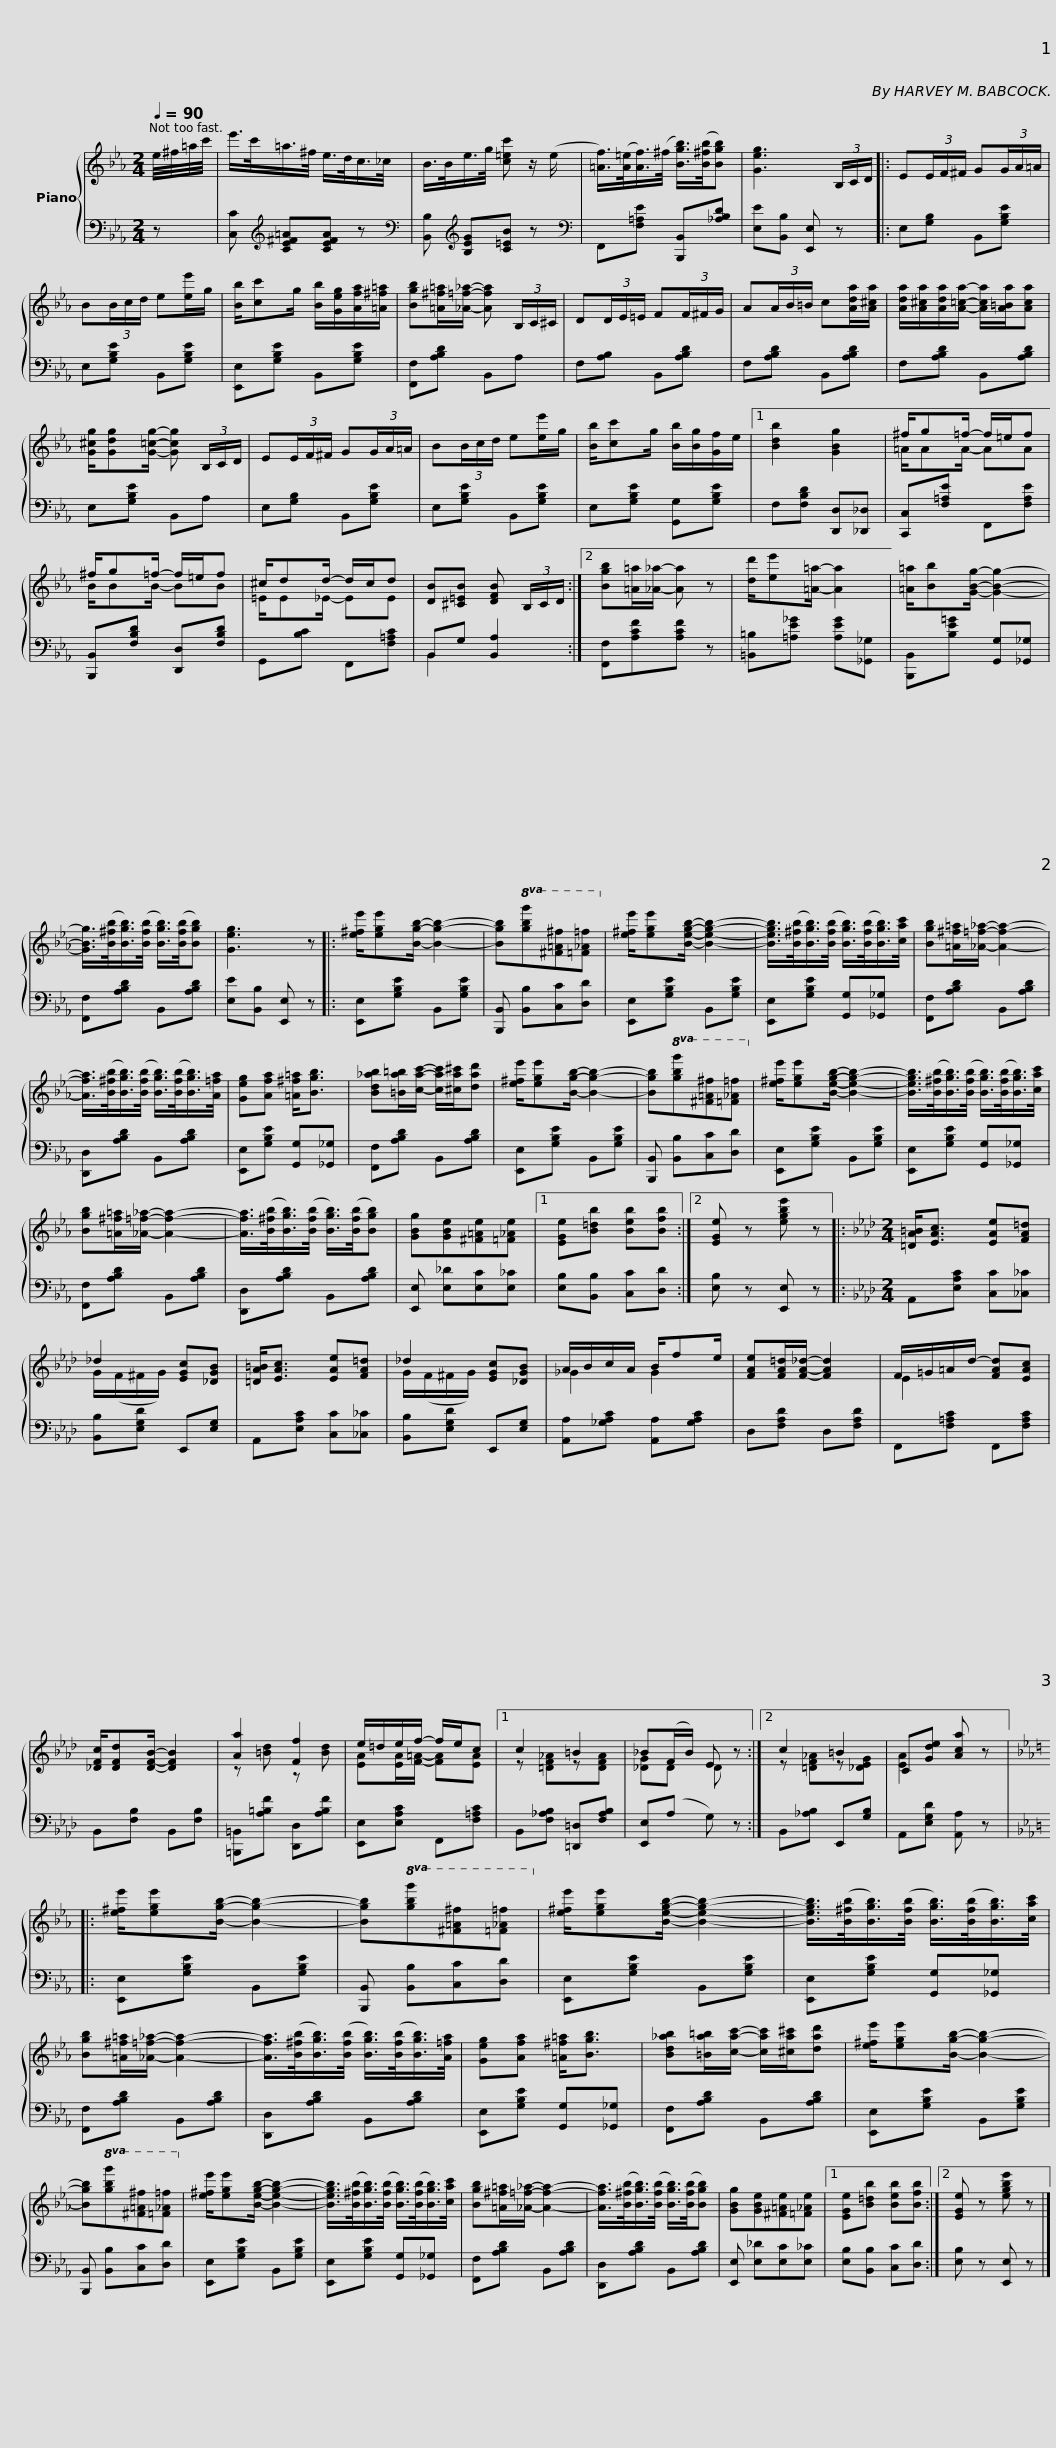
X:1
%%score { ( 1 3 ) | ( 2 4 ) }
L:1/8
Q:1/4=90
M:2/4
I:linebreak $
K:Eb
V:1 treble
V:3 treble
V:2 bass
V:4 bass
V:1
 e/4^f/4=a/4c'/4 | e'/>c'/=a/>^f/ e/>d/c/>_c/ | B/>B/e/>g/ [c=ec'] z/ (e/ | [=Af]/>)([A=e]/[Af]/>)(^f/ [Bgb]/>)([B^fb]/[Bgb]) | [Geg]3 (3B,/C/D/ |:$ %5
 E(3E/F/^F/ G(3G/A/=A/ | B(3B/c/d/ e[ee']/g/ | [Bb]/[cc']g/ [Bb]/[Geg]/[Afa]/[=A^f=a]/ | [Bgb][=A^f=a]/[_A=f_a]/- [Afa] (3B,/C/^C/ |$ D(3D/E/=E/ F(3F/^F/G/ | %10
 A(3A/B/=B/ c[Ada]/[A^ca]/ | [Ada]/[A^ca]/[Ada]/[A=ca]/- [Aca]/[A=Ba]/[Aca] | [G^cg]/[Gdg][G=cg]/- [Gcg] (3B,/C/D/ |$ E(3E/F/^F/ G(3G/A/=A/ | B(3B/c/d/ e[ee']/g/ | %15
 [Bb]/[cc']g/ [Bb]/[Bg]/[Gf]/e/ |1 [Bdb]2 [GBg]2 |$ ^f/g=f/- f/=e/f | ^f/g=f/- f/=e/f | ^c/dd/- d/c/d | %20
 [DB][^C=EB] [DFB] (3B,/C/D/ :|2$ [Bgb][=A=a]/[_A_a]/- [Aa] z | [dd']/[ee'][=A=a]/- [Aa]2 | [=A=a]/[Bb][GBg]/- [GBg]2- | [GBg]/>([B^fb]/[Bgb]/>)([Bfb]/ [Bgb]/>)([Bfb]/[Bgb]) | %25
 [Geg]3 z |:$ [e^fe']/[ege'][Bgb]/- [Bgb]2- | [Bgb]!8va(![gbg'][^f=a^f'][=f_a=f']!8va)! | [e^fe']/[ege'][Begb]/- [Begb]2- | [Begb]/>([B^fb]/[Bgb]/>)([Bfb]/ [Bgb]/>)([Bfb]/[Bgb]/>)[cac']/ |$ %30
 [Bgb][=A^f=a]/[_A=f_a]/- [Afa]2- | [Afa]/>([B^fb]/[Bgb]/>)([Bfb]/ [Bgb]/>)([Bfb]/[Bgb]/>)[A=fa]/ | [Geg][Afa] [=A^f=a]<[Bgb] | [Bd_ab][=Ba=b]/[cac']/- [cac']/[^ca^c']/[dad'] |$ [e^fe']/[ege'][Bgb]/- [Bgb]2- | %35
 [Bgb]!8va(![gbg'][^f=a^f'][=f_a=f']!8va)! | [e^fe']/[ege'][Begb]/- [Begb]2- | [Begb]/>([B^fb]/[Bgb]/>)([Bfb]/ [Bgb]/>)([Bfb]/[Bgb]/>)[cac']/ |$ [Bgb][=A^f=a]/[_A=f_a]/- [Afa]2- | [Afa]/>([B^fb]/[Bgb]/>)([Bfb]/ [Bgb]/>)([Bfb]/[Bgb]) | %40
 [GBg][GBe][^F=Ae][=F_Ae] |1 [EGe][B=db] [Beb][Bfb] :|2 [EGe] z [egbe'] z |:$[K:Ab][M:2/4] [=DA=B]<[EAc] [EAe][FA=d] | _d2 [EGc][_DGB] | %45
 [=DA=B]<[EAc] [EAe][FA=d] | _d2 [EGc][_DGB] |$ A/B/c/A/ B/fe/ | [FAe][FA=d]/[FA_d]/- [FAd]2 | F/=G/=A/d/- [FAd][EAc] | %50
 [_DFc]/[DFd][DFB]/- [DFB]2 | [Aa]2 [Ff]2 |$ e/=d/e/f/- f/e/c |1 c2 =B2 | _B(F/B/) E z :|2 %55
 c2 =B2 | C[Gde] [Aca] z |:$[K:Eb] [e^fe']/[ege'][Bgb]/- [Bgb]2- | [Bgb]!8va(![gbg'][^f=a^f'][=f_a=f']!8va)! | [e^fe']/[ege'][Begb]/- [Begb]2- | %60
 [Begb]/>([B^fb]/[Bgb]/>)([Bfb]/ [Bgb]/>)([Bfb]/[Bgb]/>)[cac']/ |$ [Bgb][=A^f=a]/[_A=f_a]/- [Afa]2- | [Afa]/>([B^fb]/[Bgb]/>)([Bfb]/ [Bgb]/>)([Bfb]/[Bgb]/>)[A=fa]/ | [Geg][Afa] [=A^f=a]<[Bgb] | [Bd_ab][=Ba=b]/[cac']/- [cac']/[^ca^c']/[dad'] |$ %65
 [e^fe']/[ege'][Bgb]/- [Bgb]2- | [Bgb]!8va(![gbg'][^f=a^f'][=f_a=f']!8va)! | [e^fe']/[ege'][Begb]/- [Begb]2- | [Begb]/>([B^fb]/[Bgb]/>)([Bfb]/ [Bgb]/>)([Bfb]/[Bgb]/>)[cac']/ |$ [Bgb][=A^f=a]/[_A=f_a]/- [Afa]2- | %70
 [Afa]/>([B^fb]/[Bgb]/>)([Bfb]/ [Bgb]/>)([Bfb]/[Bgb]) | [GBg][GBe][^F=Ae][=F_Ae] |1 [EGe][B=db] [Beb][Bfb] :|2 [EGe] z [egbe'] z |] %74
V:2
 z | [C,C][K:treble] [CE^F=A][CEFA] z |[K:bass] [B,,B,][K:treble] [B,EG][C=EB] z |[K:bass] F,,[F,=A,E] [B,,,B,,][_A,B,D] | [E,E][B,,B,] [E,,E,] z |:$ %5
 E,[G,B,] B,,[G,B,E] | E,[G,B,E] B,,[G,B,E] | [E,,E,][G,B,E] B,,[G,B,E] | [F,,F,][A,B,D] B,,A, |$ F,[A,B,] B,,[A,B,D] | %10
 F,[A,B,D] B,,[A,B,D] | F,[A,B,D] B,,[A,B,D] | E,[G,B,E] B,,A, |$ E,[G,B,] B,,[G,B,E] | E,[G,B,E] B,,[G,B,E] | %15
 E,[G,B,E] [G,,G,][G,B,E] |1 F,[F,B,D] [D,,D,][_D,,_D,] |$ [C,,C,][F,=A,E] F,,[F,A,E] | [B,,,B,,][F,B,D] [D,,D,][F,B,D] | G,,[B,C] F,,[F,=A,C] | %20
 B,,-G, [B,,A,]2 :|2$ [F,,F,][A,CF][A,CF] z | [=B,,=B,][=A,E_G] [A,EG][_G,,_G,] | [B,,,B,,][B,E=G] [G,,G,][_G,,_G,] | [F,,F,][A,B,D] B,,[A,B,D] | %25
 [E,E][B,,B,] [E,,E,] z |:$ [E,,E,][G,B,E] B,,[G,B,E] | [B,,,B,,] [B,,B,][C,C][D,D] | [E,,E,][G,B,E] B,,[G,B,E] | [E,,E,][G,B,E] [G,,G,][_G,,_G,] |$ %30
 [F,,F,][A,B,D] B,,[A,B,D] | [D,,D,][A,B,D] B,,[A,B,D] | [E,,E,][G,B,E] [G,,G,][_G,,_G,] | [F,,F,][A,B,D] B,,[A,B,D] |$ [E,,E,][G,B,E] B,,[G,B,E] | %35
 [B,,,B,,] [B,,B,][C,C][D,D] | [E,,E,][G,B,E] B,,[G,B,E] | [E,,E,][G,B,E] [G,,G,][_G,,_G,] |$ [F,,F,][A,B,D] B,,[A,B,D] | [D,,D,][A,B,D] B,,[A,B,D] | %40
 [E,,E,] [E,_D][E,C][E,_C] |1 [E,B,][B,,B,] [C,C][D,D] :|2 [E,B,] z [E,,E,] z |:$[K:Ab][M:2/4] A,,[E,A,C] [C,C][_C,_C] | [B,,B,][E,G,D] E,,[E,G,] | %45
 A,,[E,A,C] [C,C][_C,_C] | [B,,B,][E,G,D] E,,[E,G,] |$ [A,,A,][_G,A,C] [A,,A,][G,A,C] | D,[F,A,D] D,[F,A,D] | F,,[F,=A,C] F,,[F,A,C] | %50
 B,,[F,B,] B,,[F,B,] | [=B,,,=B,,][A,=B,F] [D,,D,][A,B,F] |$ [E,,E,][E,A,C] F,,[F,=A,C] |1 B,,[F,_A,B,] [=D,,=D,][F,A,B,] | [E,,E,](A, G,) z :|2 %55
 B,,[_A,B,] E,,[G,B,] | A,,[E,G,D] [A,,A,] z |:$[K:Eb] [E,,E,][G,B,E] B,,[G,B,E] | [B,,,B,,] [B,,B,][C,C][D,D] | [E,,E,][G,B,E] B,,[G,B,E] | %60
 [E,,E,][G,B,E] [G,,G,][_G,,_G,] |$ [F,,F,][A,B,D] B,,[A,B,D] | [D,,D,][A,B,D] B,,[A,B,D] | [E,,E,][G,B,E] [G,,G,][_G,,_G,] | [F,,F,][A,B,D] B,,[A,B,D] |$ %65
 [E,,E,][G,B,E] B,,[G,B,E] | [B,,,B,,] [B,,B,][C,C][D,D] | [E,,E,][G,B,E] B,,[G,B,E] | [E,,E,][G,B,E] [G,,G,][_G,,_G,] |$ [F,,F,][A,B,D] B,,[A,B,D] | %70
 [D,,D,][A,B,D] B,,[A,B,D] | [E,,E,] [E,_D][E,C][E,_C] |1 [E,B,][B,,B,] [C,C][D,D] :|2 [E,B,] z [E,,E,] z |] %74
V:3
 x | x4 | x4 | x4 | x4 |:$ %5
 x4 | x4 | x4 | x4 |$ x4 | %10
 x4 | x4 | x4 |$ x4 | x4 | %15
 x4 |1 x4 |$ =A/AA/- AA | B/BB/- BB | =E/E_E/- EE | %20
 x4 :|2$ x4 | x4 | x4 | x4 | %25
 x4 |:$ x4 | x!8va(! x3!8va)! | x4 | x4 |$ %30
 x4 | x4 | x4 | x4 |$ x4 | %35
 x!8va(! x3!8va)! | x4 | x4 |$ x4 | x4 | %40
 x4 |1 x4 :|2 x4 |:$[K:Ab][M:2/4] x4 | G/(F/^F/G/) x2 | %45
 x4 | G/(F/^F/G/) x2 |$ _G2 G2 | x4 | E2 x2 | %50
 x4 | z [=Bd] z [Bd] |$ [EA][EA]/[F=A]/- [FA][EA] |1 z [=DF_A]z[DFA] | [_DG]D D x :|2 %55
 z [=DF_A]z[_DEG] | [EA]2 x2 |:$[K:Eb] x4 | x!8va(! x3!8va)! | x4 | %60
 x4 |$ x4 | x4 | x4 | x4 |$ %65
 x4 | x!8va(! x3!8va)! | x4 | x4 |$ x4 | %70
 x4 | x4 |1 x4 :|2 x4 |] %74
V:4
 x | x[K:treble] x3 |[K:bass] x[K:treble] x3 |[K:bass] x4 | x4 |:$ %5
 x4 | x4 | x4 | x4 |$ x4 | %10
 x4 | x4 | x4 |$ x4 | x4 | %15
 x4 |1 x4 |$ x4 | x4 | x4 | %20
 B,,2 x2 :|2$ x4 | x4 | x4 | x4 | %25
 x4 |:$ x4 | x4 | x4 | x4 |$ %30
 x4 | x4 | x4 | x4 |$ x4 | %35
 x4 | x4 | x4 |$ x4 | x4 | %40
 x4 |1 x4 :|2 x4 |:$[K:Ab][M:2/4] x4 | x4 | %45
 x4 | x4 |$ x4 | x4 | x4 | %50
 x4 | x4 |$ x4 |1 x4 | x4 :|2 %55
 x4 | x4 |:$[K:Eb] x4 | x4 | x4 | %60
 x4 |$ x4 | x4 | x4 | x4 |$ %65
 x4 | x4 | x4 | x4 |$ x4 | %70
 x4 | x4 |1 x4 :|2 x4 |] %74
